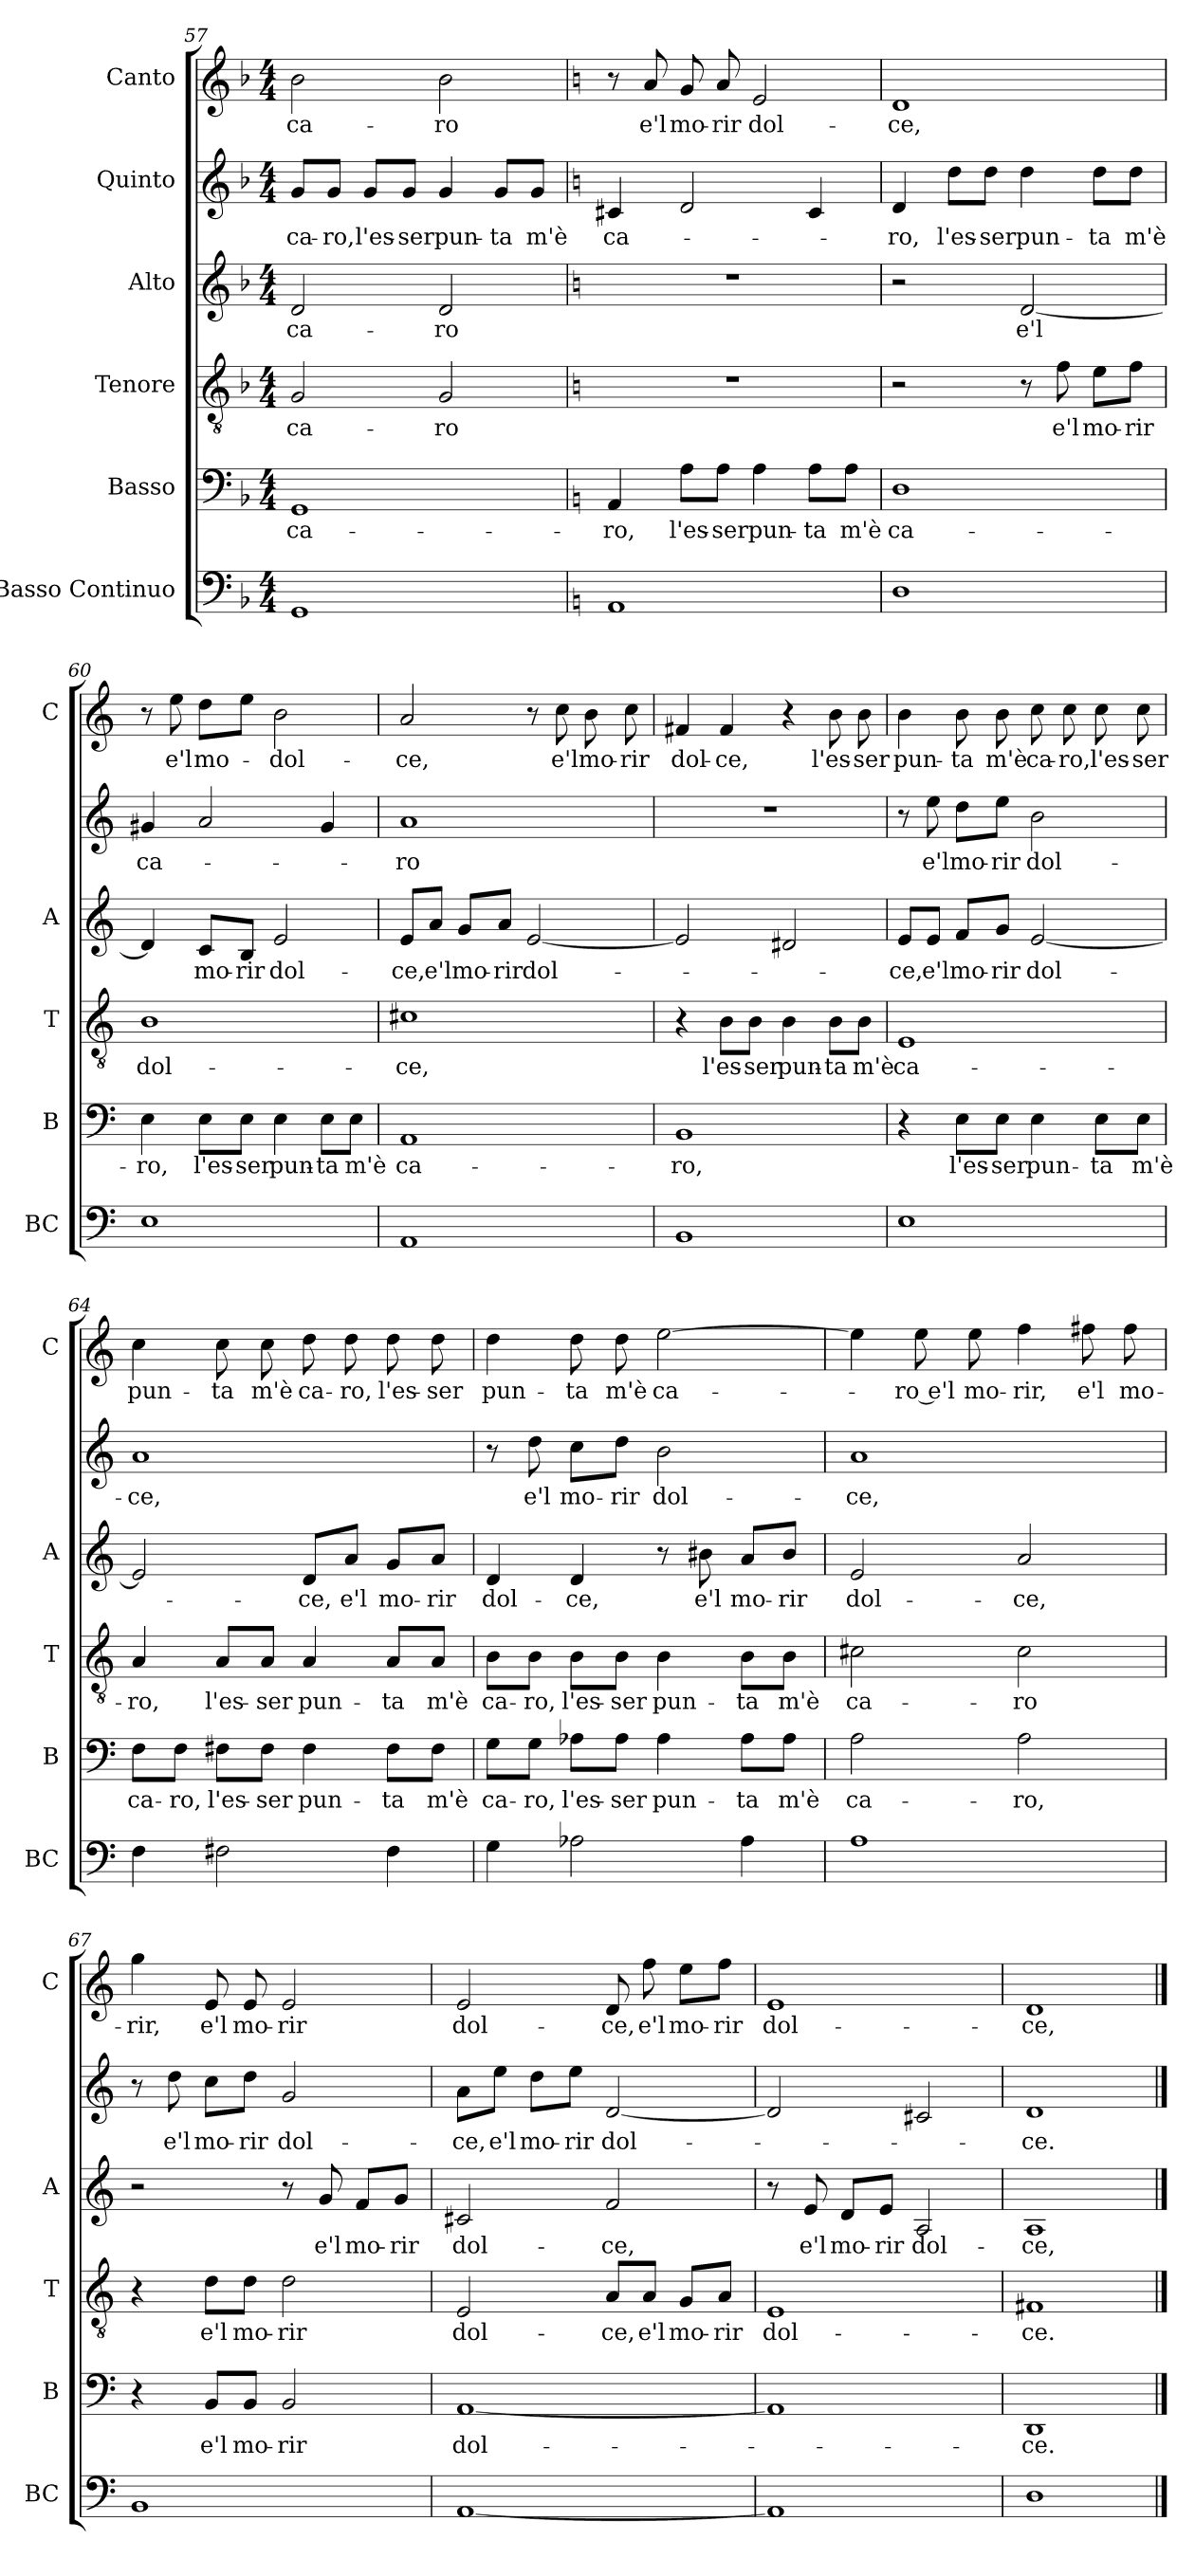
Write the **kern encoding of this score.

**kern	**kern	**text	**kern	**text	**kern	**text	**kern	**text	**kern	**text
*part6	*part5	*part5	*part4	*part4	*part3	*part3	*part2	*part2	*part1	*part1
*staff6	*staff5	*staff5	*staff4	*staff4	*staff3	*staff3	*staff2	*staff2	*staff1	*staff1
*I"Basso Continuo	*I"Basso	*	*I"Tenore	*	*I"Alto	*	*I"Quinto	*	*I"Canto	*
*I'BC	*I'B	*	*I'T	*	*I'A	*	*	*	*I'C	*
!!LO:PB:g=z
*clefF4	*clefF4	*	*clefGv2	*	*clefG2	*	*clefG2	*	*clefG2	*
*k[b-]	*k[b-]	*	*k[b-]	*	*k[b-]	*	*k[b-]	*	*k[b-]	*
*F:	*F:	*	*F:	*	*F:	*	*F:	*	*F:	*
*M4/4	*M4/4	*	*M4/4	*	*M4/4	*	*M4/4	*	*M4/4	*
=57	=57	=57	=57	=57	=57	=57	=57	=57	=57	=57
!	!	!LO:LY:b	!	!LO:LY:b	!	!LO:LY:b	!	!LO:LY:b	!	!LO:LY:b
1GG	1GG	ca-	2G/	ca-	2d/	ca-	8g/L	ca-	2b-\	ca-
!	!	!	!	!	!	!	!	!LO:LY:b	!	!
.	.	.	.	.	.	.	8g/J	-ro,	.	.
!	!	!	!	!	!	!	!	!LO:LY:b	!	!
.	.	.	.	.	.	.	8g/L	l'es-	.	.
!	!	!	!	!	!	!	!	!LO:LY:b	!	!
.	.	.	.	.	.	.	8g/J	-ser	.	.
!	!	!	!	!LO:LY:b	!	!LO:LY:b	!	!LO:LY:b	!	!LO:LY:b
.	.	.	2G/	-ro	2d/	-ro	4g/	pun-	2b-\	-ro
!	!	!	!	!	!	!	!	!LO:LY:b	!	!
.	.	.	.	.	.	.	8g/L	-ta	.	.
!	!	!	!	!	!	!	!	!LO:LY:b	!	!
.	.	.	.	.	.	.	8g/J	m'è	.	.
=58	=58	=58	=58	=58	=58	=58	=58	=58	=58	=58
*k[]	*k[]	*	*k[]	*	*k[]	*	*k[]	*	*k[]	*
*C:	*C:	*	*C:	*	*C:	*	*C:	*	*C:	*
!	!	!LO:LY:b	!	!	!	!	!	!LO:LY:b	!	!
1AA	4AA/	-ro,	1r	.	1r	.	4c#X/	ca-	8r	.
!	!	!	!	!	!	!	!	!	!	!LO:LY:b
.	.	.	.	.	.	.	.	.	8a/	e'l
!	!	!LO:LY:b	!	!	!	!	!	!	!	!LO:LY:b
.	8A\L	l'es-	.	.	.	.	2d/	.	8g/	mo-
!	!	!LO:LY:b	!	!	!	!	!	!	!	!LO:LY:b
.	8A\J	-ser	.	.	.	.	.	.	8a/	-rir
!	!	!LO:LY:b	!	!	!	!	!	!	!	!LO:LY:b
.	4A\	pun-	.	.	.	.	.	.	2e/	dol-
!	!	!LO:LY:b	!	!	!	!	!	!	!	!
.	8A\L	-ta	.	.	.	.	4c#/	.	.	.
!	!	!LO:LY:b	!	!	!	!	!	!	!	!
.	8A\J	m'è	.	.	.	.	.	.	.	.
=59	=59	=59	=59	=59	=59	=59	=59	=59	=59	=59
!	!	!LO:LY:b	!	!	!	!	!	!LO:LY:b	!	!LO:LY:b
1D	1D	ca-	2r	.	2r	.	4d/	-ro,	1d	-ce,
!	!	!	!	!	!	!	!	!LO:LY:b	!	!
.	.	.	.	.	.	.	8dd\L	l'es-	.	.
!	!	!	!	!	!	!	!	!LO:LY:b	!	!
.	.	.	.	.	.	.	8dd\J	-ser	.	.
!	!	!	!	!	!	!LO:LY:b	!	!LO:LY:b	!	!
.	.	.	8r	.	[2d/	e'l	4dd\	pun-	.	.
!	!	!	!	!LO:LY:b	!	!	!	!	!	!
.	.	.	8f\	e'l	.	.	.	.	.	.
!	!	!	!	!LO:LY:b	!	!	!	!LO:LY:b	!	!
.	.	.	8e\L	mo-	.	.	8dd\L	-ta	.	.
!	!	!	!	!LO:LY:b	!	!	!	!LO:LY:b	!	!
.	.	.	8f\J	-rir	.	.	8dd\J	m'è	.	.
=60	=60	=60	=60	=60	=60	=60	=60	=60	=60	=60
!	!	!LO:LY:b	!	!LO:LY:b	!	!	!	!LO:LY:b	!	!
1E	4E\	-ro,	1B	dol-	4d/]	.	4g#X/	ca-	8r	.
!	!	!	!	!	!	!	!	!	!	!LO:LY:b
.	.	.	.	.	.	.	.	.	8ee\	e'l
!	!	!LO:LY:b	!	!	!	!LO:LY:b	!	!	!	!LO:LY:b
.	8E\L	l'es-	.	.	8c/L	mo-	2a/	.	8dd\L	mo-
!	!	!LO:LY:b	!	!	!	!LO:LY:b	!	!	!	!
.	8E\J	-ser	.	.	8B/J	-rir	.	.	8ee\J	.
!	!	!LO:LY:b	!	!	!	!LO:LY:b	!	!	!	!LO:LY:b
.	4E\	pun-	.	.	2e/	dol-	.	.	2b\	-dol-
!	!	!LO:LY:b	!	!	!	!	!	!	!	!
.	8E\L	-ta	.	.	.	.	4g#/	.	.	.
!	!	!LO:LY:b	!	!	!	!	!	!	!	!
.	8E\J	m'è	.	.	.	.	.	.	.	.
=61	=61	=61	=61	=61	=61	=61	=61	=61	=61	=61
!	!	!LO:LY:b	!	!LO:LY:b	!	!LO:LY:b	!	!LO:LY:b	!	!LO:LY:b
1AA	1AA	ca-	1c#X	-ce,	8e/L	-ce,	1a	-ro	2a/	-ce,
!	!	!	!	!	!	!LO:LY:b	!	!	!	!
.	.	.	.	.	8a/J	e'l	.	.	.	.
!	!	!	!	!	!	!LO:LY:b	!	!	!	!
.	.	.	.	.	8g/L	mo-	.	.	.	.
!	!	!	!	!	!	!LO:LY:b	!	!	!	!
.	.	.	.	.	8a/J	-rir	.	.	.	.
!	!	!	!	!	!	!LO:LY:b	!	!	!	!
.	.	.	.	.	[2e/	dol-	.	.	8r	.
!	!	!	!	!	!	!	!	!	!	!LO:LY:b
.	.	.	.	.	.	.	.	.	8cc\	e'l
!	!	!	!	!	!	!	!	!	!	!LO:LY:b
.	.	.	.	.	.	.	.	.	8b\	mo-
!	!	!	!	!	!	!	!	!	!	!LO:LY:b
.	.	.	.	.	.	.	.	.	8cc\	-rir
!!LO:LB:g=z
=62	=62	=62	=62	=62	=62	=62	=62	=62	=62	=62
!	!	!LO:LY:b	!	!	!	!	!	!	!	!LO:LY:b
1BB	1BB	-ro,	4r	.	2e/]	.	1r	.	4f#X/	dol-
!	!	!	!	!LO:LY:b	!	!	!	!	!	!LO:LY:b
.	.	.	8B\L	l'es-	.	.	.	.	4f#/	-ce,
!	!	!	!	!LO:LY:b	!	!	!	!	!	!
.	.	.	8B\J	-ser	.	.	.	.	.	.
!	!	!	!	!LO:LY:b	!	!	!	!	!	!
.	.	.	4B\	pun-	2d#X/	.	.	.	4r	.
!	!	!	!	!LO:LY:b	!	!	!	!	!	!LO:LY:b
.	.	.	8B\L	-ta	.	.	.	.	8b\	l'es-
!	!	!	!	!LO:LY:b	!	!	!	!	!	!LO:LY:b
.	.	.	8B\J	m'è	.	.	.	.	8b\	-ser
=63	=63	=63	=63	=63	=63	=63	=63	=63	=63	=63
!	!	!	!	!LO:LY:b	!	!LO:LY:b	!	!	!	!LO:LY:b
1E	4r	.	1E	ca-	8e/L	-ce,	8r	.	4b\	pun-
!	!	!	!	!	!	!LO:LY:b	!	!LO:LY:b	!	!
.	.	.	.	.	8e/J	e'l	8ee\	e'l	.	.
!	!	!LO:LY:b	!	!	!	!LO:LY:b	!	!LO:LY:b	!	!LO:LY:b
.	8E\L	l'es-	.	.	8f/L	mo-	8dd\L	mo-	8b\	-ta
!	!	!LO:LY:b	!	!	!	!LO:LY:b	!	!LO:LY:b	!	!LO:LY:b
.	8E\J	-ser	.	.	8g/J	-rir	8ee\J	-rir	8b\	m'è
!	!	!LO:LY:b	!	!	!	!LO:LY:b	!	!LO:LY:b	!	!LO:LY:b
.	4E\	pun-	.	.	[2e/	dol-	2b\	dol-	8cc\	ca-
!	!	!	!	!	!	!	!	!	!	!LO:LY:b
.	.	.	.	.	.	.	.	.	8cc\	-ro,
!	!	!LO:LY:b	!	!	!	!	!	!	!	!LO:LY:b
.	8E\L	-ta	.	.	.	.	.	.	8cc\	l'es-
!	!	!LO:LY:b	!	!	!	!	!	!	!	!LO:LY:b
.	8E\J	m'è	.	.	.	.	.	.	8cc\	-ser
=64	=64	=64	=64	=64	=64	=64	=64	=64	=64	=64
!	!	!LO:LY:b	!	!LO:LY:b	!	!	!	!LO:LY:b	!	!LO:LY:b
4F\	8F\L	ca-	4A/	-ro,	2e/]	.	1a	-ce,	4cc\	pun-
!	!	!LO:LY:b	!	!	!	!	!	!	!	!
.	8F\J	-ro,	.	.	.	.	.	.	.	.
!	!	!LO:LY:b	!	!LO:LY:b	!	!	!	!	!	!LO:LY:b
2F#X\	8F#X\L	l'es-	8A/L	l'es-	.	.	.	.	8cc\	-ta
!	!	!LO:LY:b	!	!LO:LY:b	!	!	!	!	!	!LO:LY:b
.	8F#\J	-ser	8A/J	-ser	.	.	.	.	8cc\	m'è
!	!	!LO:LY:b	!	!LO:LY:b	!	!LO:LY:b	!	!	!	!LO:LY:b
.	4F#\	pun-	4A/	pun-	8d/L	-ce,	.	.	8dd\	ca-
!	!	!	!	!	!	!LO:LY:b	!	!	!	!LO:LY:b
.	.	.	.	.	8a/J	e'l	.	.	8dd\	-ro,
!	!	!LO:LY:b	!	!LO:LY:b	!	!LO:LY:b	!	!	!	!LO:LY:b
4F#\	8F#\L	-ta	8A/L	-ta	8g/L	mo-	.	.	8dd\	l'es-
!	!	!LO:LY:b	!	!LO:LY:b	!	!LO:LY:b	!	!	!	!LO:LY:b
.	8F#\J	m'è	8A/J	m'è	8a/J	-rir	.	.	8dd\	-ser
=65	=65	=65	=65	=65	=65	=65	=65	=65	=65	=65
!	!	!LO:LY:b	!	!LO:LY:b	!	!LO:LY:b	!	!	!	!LO:LY:b
4G\	8G\L	ca-	8B\L	ca-	4d/	dol-	8r	.	4dd\	pun-
!	!	!LO:LY:b	!	!LO:LY:b	!	!	!	!LO:LY:b	!	!
.	8G\J	-ro,	8B\J	-ro,	.	.	8dd\	e'l	.	.
!	!	!LO:LY:b	!	!LO:LY:b	!	!LO:LY:b	!	!LO:LY:b	!	!LO:LY:b
2A-X\	8A-X\L	l'es-	8B\L	l'es-	4d/	-ce,	8cc\L	mo-	8dd\	-ta
!	!	!LO:LY:b	!	!LO:LY:b	!	!	!	!LO:LY:b	!	!LO:LY:b
.	8A-\J	-ser	8B\J	-ser	.	.	8dd\J	-rir	8dd\	m'è
!	!	!LO:LY:b	!	!LO:LY:b	!	!	!	!LO:LY:b	!	!LO:LY:b
.	4A-\	pun-	4B\	pun-	8r	.	2b\	dol-	[2ee\	ca-
!	!	!	!	!	!	!LO:LY:b	!	!	!	!
.	.	.	.	.	8b#X\	e'l	.	.	.	.
!	!	!LO:LY:b	!	!LO:LY:b	!	!LO:LY:b	!	!	!	!
4A-\	8A-\L	-ta	8B\L	-ta	8a/L	mo-	.	.	.	.
!	!	!LO:LY:b	!	!LO:LY:b	!	!LO:LY:b	!	!	!	!
.	8A-\J	m'è	8B\J	m'è	8b#/J	-rir	.	.	.	.
=66	=66	=66	=66	=66	=66	=66	=66	=66	=66	=66
!	!	!LO:LY:b	!	!LO:LY:b	!	!LO:LY:b	!	!LO:LY:b	!	!
1A	2A\	ca-	2c#X\	ca-	2e/	dol-	1a	-ce,	4ee\]	.
!	!	!	!	!	!	!	!	!	!	!LO:LY:b
.	.	.	.	.	.	.	.	.	8ee\	-ro e'l
!	!	!	!	!	!	!	!	!	!	!LO:LY:b
.	.	.	.	.	.	.	.	.	8ee\	mo-
!	!	!LO:LY:b	!	!LO:LY:b	!	!LO:LY:b	!	!	!	!LO:LY:b
.	2A\	-ro,	2c#\	-ro	2a/	-ce,	.	.	4ff\	-rir,
!	!	!	!	!	!	!	!	!	!	!LO:LY:b
.	.	.	.	.	.	.	.	.	8ff#X\	e'l
!	!	!	!	!	!	!	!	!	!	!LO:LY:b
.	.	.	.	.	.	.	.	.	8ff#\	mo-
!!LO:LB:g=z
=67	=67	=67	=67	=67	=67	=67	=67	=67	=67	=67
!	!	!	!	!	!	!	!	!	!	!LO:LY:b
1BB	4r	.	4r	.	2r	.	8r	.	4gg\	-rir,
!	!	!	!	!	!	!	!	!LO:LY:b	!	!
.	.	.	.	.	.	.	8dd\	e'l	.	.
!	!	!LO:LY:b	!	!LO:LY:b	!	!	!	!LO:LY:b	!	!LO:LY:b
.	8BB/L	e'l	8d\L	e'l	.	.	8cc\L	mo-	8e/	e'l
!	!	!LO:LY:b	!	!LO:LY:b	!	!	!	!LO:LY:b	!	!LO:LY:b
.	8BB/J	mo-	8d\J	mo-	.	.	8dd\J	-rir	8e/	mo-
!	!	!LO:LY:b	!	!LO:LY:b	!	!	!	!LO:LY:b	!	!LO:LY:b
.	2BB/	-rir	2d\	-rir	8r	.	2g/	dol-	2e/	-rir
!	!	!	!	!	!	!LO:LY:b	!	!	!	!
.	.	.	.	.	8g/	e'l	.	.	.	.
!	!	!	!	!	!	!LO:LY:b	!	!	!	!
.	.	.	.	.	8f/L	mo-	.	.	.	.
!	!	!	!	!	!	!LO:LY:b	!	!	!	!
.	.	.	.	.	8g/J	-rir	.	.	.	.
=68	=68	=68	=68	=68	=68	=68	=68	=68	=68	=68
!	!	!LO:LY:b	!	!LO:LY:b	!	!LO:LY:b	!	!LO:LY:b	!	!LO:LY:b
[1AA	[1AA	dol-	2E/	dol-	2c#X/	dol-	8a\L	-ce,	2e/	dol-
!	!	!	!	!	!	!	!	!LO:LY:b	!	!
.	.	.	.	.	.	.	8ee\J	e'l	.	.
!	!	!	!	!	!	!	!	!LO:LY:b	!	!
.	.	.	.	.	.	.	8dd\L	mo-	.	.
!	!	!	!	!	!	!	!	!LO:LY:b	!	!
.	.	.	.	.	.	.	8ee\J	-rir	.	.
!	!	!	!	!LO:LY:b	!	!LO:LY:b	!	!LO:LY:b	!	!LO:LY:b
.	.	.	8A/L	-ce,	2f/	-ce,	[2d/	dol-	8d/	-ce,
!	!	!	!	!LO:LY:b	!	!	!	!	!	!LO:LY:b
.	.	.	8A/J	e'l	.	.	.	.	8ff\	e'l
!	!	!	!	!LO:LY:b	!	!	!	!	!	!LO:LY:b
.	.	.	8G/L	mo-	.	.	.	.	8ee\L	mo-
!	!	!	!	!LO:LY:b	!	!	!	!	!	!LO:LY:b
.	.	.	8A/J	-rir	.	.	.	.	8ff\J	-rir
=69	=69	=69	=69	=69	=69	=69	=69	=69	=69	=69
!	!	!	!	!LO:LY:b	!	!	!	!	!	!LO:LY:b
1AA]	1AA]	.	1E	dol-	8r	.	2d/]	.	1e	dol-
!	!	!	!	!	!	!LO:LY:b	!	!	!	!
.	.	.	.	.	8e/	e'l	.	.	.	.
!	!	!	!	!	!	!LO:LY:b	!	!	!	!
.	.	.	.	.	8d/L	mo-	.	.	.	.
!	!	!	!	!	!	!LO:LY:b	!	!	!	!
.	.	.	.	.	8e/J	-rir	.	.	.	.
!	!	!	!	!	!	!LO:LY:b	!	!	!	!
.	.	.	.	.	2A/	dol-	2c#X/	.	.	.
=70	=70	=70	=70	=70	=70	=70	=70	=70	=70	=70
!	!	!LO:LY:b	!	!LO:LY:b	!	!LO:LY:b	!	!LO:LY:b	!	!LO:LY:b
1D	1DD	-ce.	1F#X	-ce.	1A	-ce,	1d	-ce.	1d	-ce,
==	==	==	==	==	==	==	==	==	==	==
*-	*-	*-	*-	*-	*-	*-	*-	*-	*-	*-
